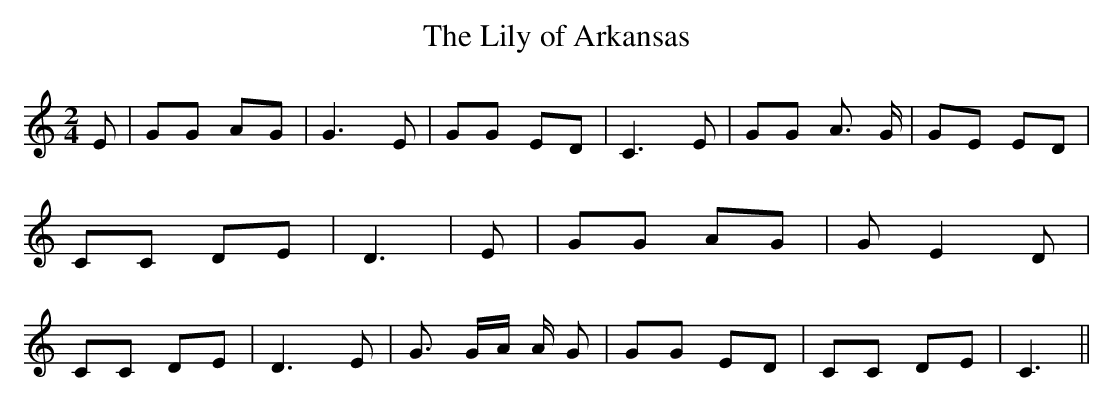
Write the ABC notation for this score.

X:1
T:The Lily of Arkansas
M:2/4
L:1/8
K:C
 E| GG AG| G3 E| GG ED| C3 E| GG A3/2 G/2| GE ED| CC DE| D3| E| GG AG|\
 G E2 D| CC DE| D3 E| G3/2 G/2A/2 A/2 G| GG ED| CC DE| C3||
